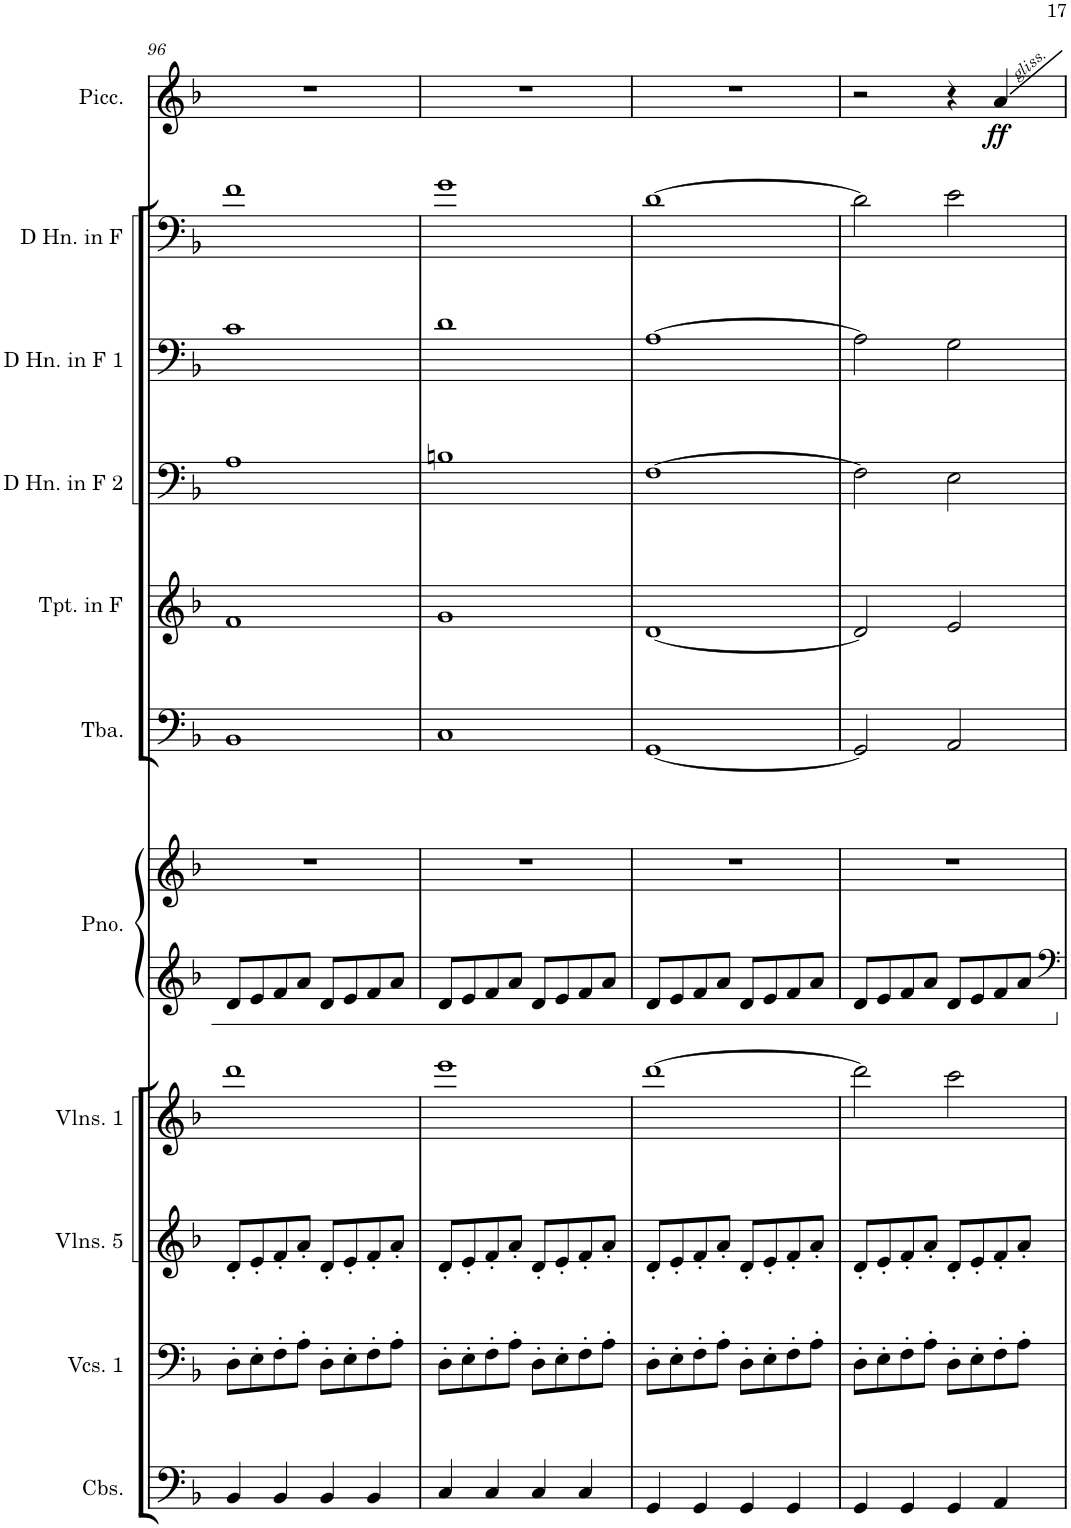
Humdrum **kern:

**kern	**kern	**kern	**kern	**kern	**kern	**kern	**kern	**kern	**kern	**kern	**kern	**dynam
*part11	*part10	*part9	*part8	*part7	*part7	*part6	*part5	*part4	*part3	*part2	*part1	*part1
*staff12	*staff11	*staff10	*staff9	*staff8	*staff7	*staff6	*staff5	*staff4	*staff3	*staff2	*staff1	*staff1
*I"Contrabasses	*I"Violoncellos 1	*I"Violins 5	*I"Violins 1	*I"Piano	*	*I"Tuba	*I"Trumpet in F	*I"Horn in F 2	*I"Horn in F 1	*I"Horn in F	*I"Piccolo	*
*I'Cbs.	*I'Vcs. 1	*I'Vlns. 5	*I'Vlns. 1	*I'Pno.	*	*I'Tba.	*I'Tpt. in F	*	*	*	*I'Picc.	*
!!LO:PB:g=z
*clefF4	*clefF4	*clefG2	*clefG2	*clefG2	*clefG2	*clefF4	*clefG2	*clefF4	*clefF4	*clefF4	*clefG2	*
*Trd7c12	*	*	*	*	*	*	*Trd-3c-5	*Trd4c7	*Trd4c7	*Trd4c7	*Trd-7c-12	*
*k[b-]	*k[b-]	*k[b-]	*k[b-]	*k[b-]	*k[b-]	*k[b-]	*k[b-]	*k[b-]	*k[b-]	*k[b-]	*k[b-]	*
*M4/4	*M4/4	*M4/4	*M4/4	*M4/4	*M4/4	*M4/4	*M4/4	*M4/4	*M4/4	*M4/4	*M4/4	*
=96	=96	=96	=96	=96	=96	=96	=96	=96	=96	=96	=96	=96
4BB-/	8D'\L	8d'/L	1ddd	8d/L	1r	1BB-	1f	1A	1c	1f	1r	.
.	8E'\	8e'/	.	8e/	.	.	.	.	.	.	.	.
4BB-/	8F'\	8f'/	.	8f/	.	.	.	.	.	.	.	.
.	8A'\J	8a'/J	.	8a/J	.	.	.	.	.	.	.	.
4BB-/	8D'\L	8d'/L	.	8d/L	.	.	.	.	.	.	.	.
.	8E'\	8e'/	.	8e/	.	.	.	.	.	.	.	.
4BB-/	8F'\	8f'/	.	8f/	.	.	.	.	.	.	.	.
.	8A'\J	8a'/J	.	8a/J	.	.	.	.	.	.	.	.
=97	=97	=97	=97	=97	=97	=97	=97	=97	=97	=97	=97	=97
4C/	8D'\L	8d'/L	1eee	8d/L	1r	1C	1g	1Bn	1d	1g	1r	.
.	8E'\	8e'/	.	8e/	.	.	.	.	.	.	.	.
4C/	8F'\	8f'/	.	8f/	.	.	.	.	.	.	.	.
.	8A'\J	8a'/J	.	8a/J	.	.	.	.	.	.	.	.
4C/	8D'\L	8d'/L	.	8d/L	.	.	.	.	.	.	.	.
.	8E'\	8e'/	.	8e/	.	.	.	.	.	.	.	.
4C/	8F'\	8f'/	.	8f/	.	.	.	.	.	.	.	.
.	8A'\J	8a'/J	.	8a/J	.	.	.	.	.	.	.	.
=98	=98	=98	=98	=98	=98	=98	=98	=98	=98	=98	=98	=98
4GG/	8D'\L	8d'/L	[1ddd	8d/L	1r	[1GG	[1d	[1F	[1A	[1d	1r	.
.	8E'\	8e'/	.	8e/	.	.	.	.	.	.	.	.
4GG/	8F'\	8f'/	.	8f/	.	.	.	.	.	.	.	.
.	8A'\J	8a'/J	.	8a/J	.	.	.	.	.	.	.	.
4GG/	8D'\L	8d'/L	.	8d/L	.	.	.	.	.	.	.	.
.	8E'\	8e'/	.	8e/	.	.	.	.	.	.	.	.
4GG/	8F'\	8f'/	.	8f/	.	.	.	.	.	.	.	.
.	8A'\J	8a'/J	.	8a/J	.	.	.	.	.	.	.	.
=99	=99	=99	=99	=99	=99	=99	=99	=99	=99	=99	=99	=99
4GG/	8D'\L	8d'/L	2ddd\]	8d/L	1r	2GG/]	2d/]	2F\]	2A\]	2d\]	2r	.
.	8E'\	8e'/	.	8e/	.	.	.	.	.	.	.	.
4GG/	8F'\	8f'/	.	8f/	.	.	.	.	.	.	.	.
.	8A'\J	8a'/J	.	8a/J	.	.	.	.	.	.	.	.
4GG/	8D'\L	8d'/L	2ccc\	8d/L	.	2AA/	2e/	2E\	2G\	2e\	4r	.
.	8E'\	8e'/	.	8e/	.	.	.	.	.	.	.	.
!	!	!	!	!	!	!	!	!	!	!	!	!LO:DY:b
4AA/	8F'\	8f'/	.	8f/	.	.	.	.	.	.	4a/	ff
.	8A'\J	8a'/J	.	8a/J	.	.	.	.	.	.	.	.
=	=	=	=	=	=	=	=	=	=	=	=	=
*-	*-	*-	*-	*-	*-	*-	*-	*-	*-	*-	*-	*-
